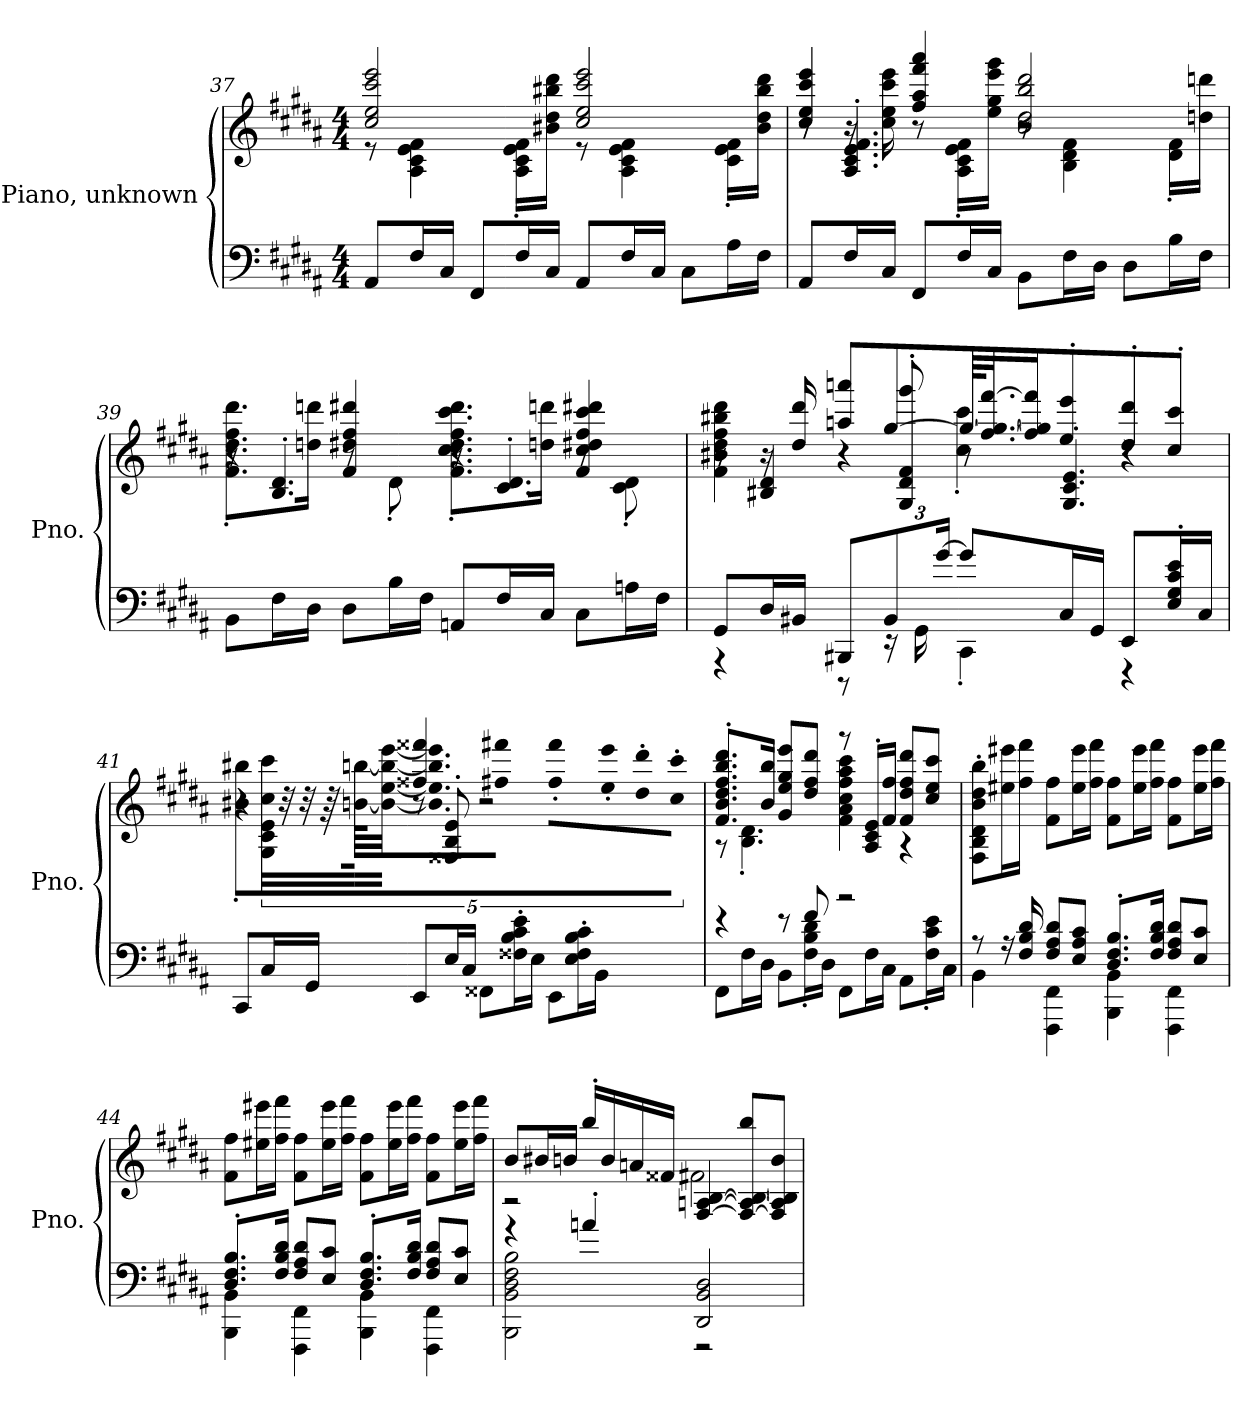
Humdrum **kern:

**kern	**kern
*part1	*part1
*staff2	*staff1
*I"Piano, unknown	*
*I'Pno.	*
*clefF4	*clefG2
*k[f#c#g#d#a#]	*k[f#c#g#d#a#]
*M4/4	*M4/4
=37	=37
*	*^
8AA#/L	2cc#/ 2ee/ 2ccc#/ 2eee/	8r
16F#/L	.	4A#\ 4c#\ 4e\ 4f#\
16C#/JJ	.	.
8FF#/L	.	.
16F#/L	.	16A#\' 16c#\' 16e\' 16f#\'LL
16C#/JJ	.	16b#X\ 16dd#\ 16bb#X\ 16ddd#\JJ
8AA#/L	2cc#/ 2ee/ 2ccc#/ 2eee/	8r
16F#/L	.	4A#\ 4c#\ 4e\ 4f#\
16C#/JJ	.	.
8C#\L	.	.
16A#\L	.	16c#\' 16e\' 16f#\'LL
16F#\JJ	.	16b#\ 16dd#\ 16bb#\ 16ddd#\JJ
!!LO:PB:g=z
=38	=38	=38
*	*	*^
8AA#/L	4cc#/ 4ee/ 4ccc#/ 4eee/	8r	8r
16F#/L	.	16r	4.A#/' 4.c#/' 4.e/' 4.f#/'
16C#/JJ	.	16cc#\ 16ee\ 16ccc#\ 16eee\	.
8FF#/L	4ff#/ 4aa#/ 4fff#/ 4aaa#/	8r	.
16F#/L	.	16A#\' 16c#\' 16e\' 16f#\'LL	.
16C#/JJ	.	16ee\ 16gg#\ 16eee\ 16ggg#\JJ	.
8BB\L	2b/ 2dd#/ 2bb/ 2ddd#/	8r	2r
16F#\L	.	4B\ 4d#\ 4f#\	.
16D#\JJ	.	.	.
8D#\L	.	.	.
16B\L	.	16d#\' 16f#\'LL	.
16F#\JJ	.	16ddn\ 16dddn\JJ	.
=39	=39	=39	=39
8BB\L	4r	8.f#\' 8.dd#\' 8.ff#\' 8.ddd#\'L	8r
16F#\L	.	.	4.B/' 4.d#/'
16D#\JJ	.	16ddn\ 16dddn\Jk	.
8D#\L	4f#/ 4dd#X/ 4ff#/ 4ddd#X/	8r	.
16B\L	.	8d#'\	.
16F#\JJ	.	.	.
8AAn/L	4r	8.f#\' 8.cc#\' 8.dd#\' 8.ff#\' 8.ccc#\' 8.ddd#\'L	8r
16F#/L	.	.	4.c#/' 4.d#/'
16C#/JJ	.	16ddn\ 16dddn\Jk	.
8C#\L	4f#/ 4cc#/ 4dd#X/ 4ff#/ 4ccc#/ 4ddd#X/	8r	.
16An\L	.	8c#\' 8d#\'	.
16F#\JJ	.	.	.
!!LO:LB:g=z	!!	!!
=40	=40	=40	=40
*^	*	*	*
8GG#/L	4r	8r	4f#\ 4b#X\ 4dd#\ 4ff#\ 4bb#X\ 4ddd#\	8r
16D#/L	.	16r	.	4B#X/ 4d#/
16BB#X/JJ	.	16dd#/ 16ddd#/	.	.
8BBB#X/L	8r	8aan/ 8aaan/L	4r	.
*Xbrackettup	*	*	*	*
12BB#/	16r	[8gg#/	.	8G#/' 8d#/' 8f#/' 8ggg#/'
.	16GG#\	.	.	.
[24g#/Jk	.	.	.	.
8g#/L]	4CC#'\	64gg#/KLL_	4cc#\' 4ccc#\'	8r
.	.	[32.ff#/ 32.gg#/_ [32.fff#/J	.	.
.	.	16ff#/] 16gg#/] 16fff#/]J	.	.
16C#/L	.	8ee/' 8eee/'	.	4.G#/' 4.c#/' 4.e/'
16GG#/JJ	.	.	.	.
8EE/L	4r	8dd#/' 8ddd#/'	4r	.
16E/' 16G#/' 16c#/' 16e/'L	.	8cc#/' 8ccc#/'J	.	.
16C#/JJ	.	.	.	.
*v	*v	*	*	*
!!LO:LB:g=z	!!	!!
=41	=41	=41	=41
8CC#/L	4r	8b#X\' 8bb#X\'L	4r
16C#/L	.	40G#\ 40c#\ 40e\ 40cc#\ 40ccc#\Jkk	.
.	.	40r	.
.	.	40r	.
16GG#/JJ	.	.	.
.	.	80r	.
.	.	[80bn\ [80bbn\KLLL	.
.	.	40b\_ [40ee\ 40bb\_ [40eee\JJ	.
8EE/L	4ff##X/ 4fff##X/	8.b\] 8.ee\] 8.bb\] 8.eee\]	8r
16E/L	.	.	8F##X/' 8B/' 8e/'
16C#/JJ	.	16ff#X\ 16fff#X\Jk	.
8FF##X\L	2r	8ff#\' 8fff#\'L	2r
16F##X\' 16B\' 16c#\' 16e\'L	.	8ee\' 8eee\'	.
16E\JJ	.	.	.
8EE\L	.	8dd#\' 8ddd#\'	.
16E\' 16F##\' 16B\' 16c#\'L	.	8cc#\' 8ccc#\'J	.
16BB\JJ	.	.	.
*	*	*v	*v
=42	=42	=42
*^	*	*
4r	8FF#\L	8.f#/' 8.b/' 8.dd#/' 8.ff#/' 8.bb/' 8.ddd#/'L	8r
.	16F#\L	.	4.B\' 4.d#\'
.	16D#\JJ	16b/ 16bb/Jk	.
8r	8BB\L	8g#/ 8ee/ 8gg#/ 8eee/L	.
8f#/	16F#\' 16B\' 16d#\'L	8dd#/ 8ff#/ 8ddd#/J	.
.	16D#\JJ	.	.
2r	8FF#\L	8r	4f#\ 4a#\ 4cc#\ 4ff#\ 4aa#\ 4ccc#\
.	16F#\L	16A#/' 16c#/' 16e/'LL	.
.	16C#\JJ	16f#/ 16ff#/JJ	.
.	8AA#\L	8f#/ 8dd#/ 8ff#/ 8ddd#/L	4r
.	16F#\' 16c#\' 16e\'L	8cc#/ 8ee/ 8ccc#/J	.
.	16C#\JJ	.	.
*	*	*v	*v
!!LO:LB:g=z
=43	=43	=43
8r	4BB\	8F#\' 8B\' 8d#\' 8b\' 8dd#\' 8bb\'L
16r	.	16ee#X\ 16eee#X\L
16F#/ 16B/ 16d#/	.	16ff#\ 16fff#\JJ
8F#/ 8A#/ 8d#/L	4FFF#\ 4FF#\	8f#\ 8ff#\L
8E/ 8A#/ 8c#/J	.	16ee#\ 16eee#\L
.	.	16ff#\ 16fff#\JJ
8.D#/' 8.F#/' 8.B/'L	4BBB\ 4BB\	8f#\ 8ff#\L
.	.	16ee#\ 16eee#\L
16F#/ 16B/ 16d#/Jk	.	16ff#\ 16fff#\JJ
8F#/ 8A#/ 8d#/L	4FFF#\ 4FF#\	8f#\ 8ff#\L
8E/ 8c#/J	.	16ee#\ 16eee#\L
.	.	16ff#\ 16fff#\JJ
=44	=44	=44
8.D#/' 8.F#/' 8.B/'L	4BBB\ 4BB\	8f#\ 8ff#\L
.	.	16ee#X\ 16eee#X\L
16F#/ 16B/ 16d#/Jk	.	16ff#\ 16fff#\JJ
8F#/ 8A#/ 8d#/L	4FFF#\ 4FF#\	8f#\ 8ff#\L
8E/ 8c#/J	.	16ee#\ 16eee#\L
.	.	16ff#\ 16fff#\JJ
8.D#/' 8.F#/' 8.B/'L	4BBB\ 4BB\	8f#\ 8ff#\L
.	.	16ee#\ 16eee#\L
16F#/ 16B/ 16d#/Jk	.	16ff#\ 16fff#\JJ
8F#/ 8A#/ 8d#/L	4FFF#\ 4FF#\	8f#\ 8ff#\L
8E/ 8c#/J	.	16ee#\ 16eee#\L
.	.	16ff#\ 16fff#\JJ
!!LO:LB:g=z
=45	=45	=45
*	*	*^
4r	2BBB\ 2BB\ 2D#\ 2F#\ 2B\	8b/L	2r
.	.	16b#X/L	.
.	.	16bn/JJ	.
4an'/	.	16bb'/LL	.
.	.	16b/	.
.	.	16an/	.
.	.	16f##X/JJ	.
2DD#/ 2BB/ 2D#/	2r	[4F#/ [4An/ [4B/	2f#X\
.	.	8F#/_ 8A/_ 8B/_ 8bb/L	.
.	.	8F#/] 8A/] 8B/] 8b/J	.
*v	*v	*	*
*	*v	*v
=	=
*-	*-
